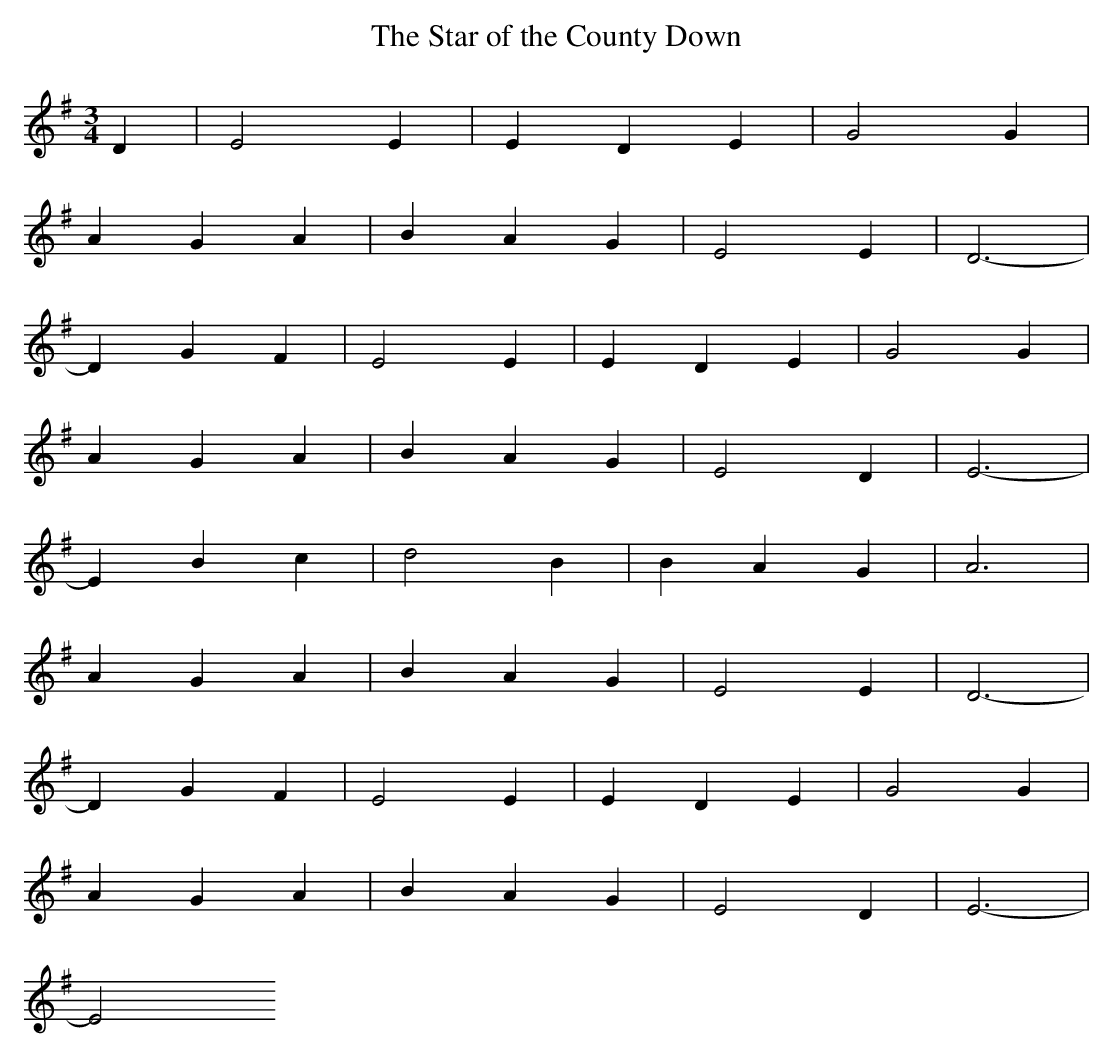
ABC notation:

X:1
T:The Star of the County Down
M:3/4
L:1/8
K:G
D2|E4E2|E2D2E2|G4G2|
A2G2A2|B2A2G2|E4E2|D6-|
D2G2F2|E4E2|E2D2E2|G4G2|
A2G2A2|B2A2G2|E4D2|E6-|
E2B2c2|d4B2|B2A2G2|A6|
A2G2A2|B2A2G2|E4E2|D6-|
D2G2F2|E4E2|E2D2E2|G4G2|
A2G2A2|B2A2G2|E4D2|E6-|
E4
